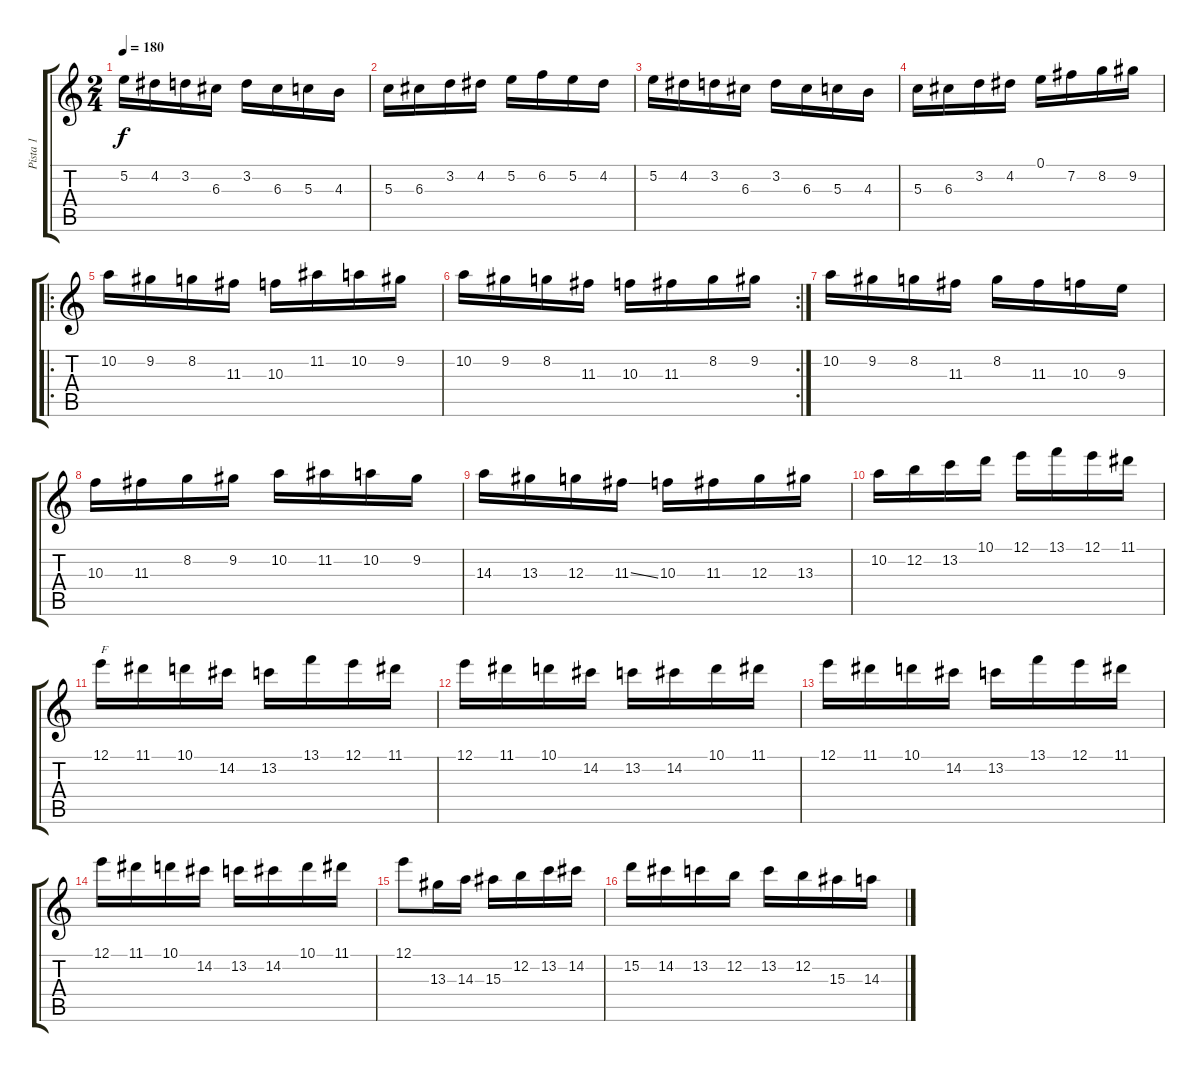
\track ("Pista 1" "Pista 1") {instrument distortionguitar}
\staff {score tabs}
\tuning (E4 B3 G3 D3 A2 E2) {hide}
\ts (2 4)
\tempo 180
\clef g2
\ks c
5.2.16{dy f} 4.2.16 3.2.16 6.3.16 3.2.16 6.3.16 5.3.16 4.3.16 |
5.3.16 6.3.16 3.2.16 4.2.16 5.2.16 6.2.16 5.2.16 4.2.16 |
5.2.16 4.2.16 3.2.16 6.3.16 3.2.16 6.3.16 5.3.16 4.3.16 |
5.3.16 6.3.16 3.2.16 4.2.16 0.1.16 7.2.16 8.2.16 9.2.16 |
\ro
10.2.16 9.2.16 8.2.16 11.3.16 10.3.16 11.2.16 10.2.16 9.2.16 |
\rc 2
10.2.16 9.2.16 8.2.16 11.3.16 10.3.16 11.3.16 8.2.16 9.2.16 |
10.2.16 9.2.16 8.2.16 11.3.16 8.2.16 11.3.16 10.3.16 9.3.16 |
10.3.16 11.3.16 8.2.16 9.2.16 10.2.16 11.2.16 10.2.16 9.2.16 |
14.3.16 13.3.16 12.3.16 11.3{ss}.16 10.3.16 11.3.16 12.3.16 13.3.16 |
10.2.16 12.2.16 13.2.16 10.1.16 12.1.16 13.1.16 12.1.16 11.1.16 |
12.1.16{txt "F"} 11.1.16 10.1.16 14.2.16 13.2.16 13.1.16 12.1.16 11.1.16 |
12.1.16 11.1.16 10.1.16 14.2.16 13.2.16 14.2.16 10.1.16 11.1.16 |
12.1.16 11.1.16 10.1.16 14.2.16 13.2.16 13.1.16 12.1.16 11.1.16 |
12.1.16 11.1.16 10.1.16 14.2.16 13.2.16 14.2.16 10.1.16 11.1.16 |
12.1.8 13.3.16 14.3.16 15.3.16 12.2.16 13.2.16 14.2.16 |
15.2.16 14.2.16 13.2.16 12.2.16 13.2.16 12.2.16 15.3.16 14.3.16
